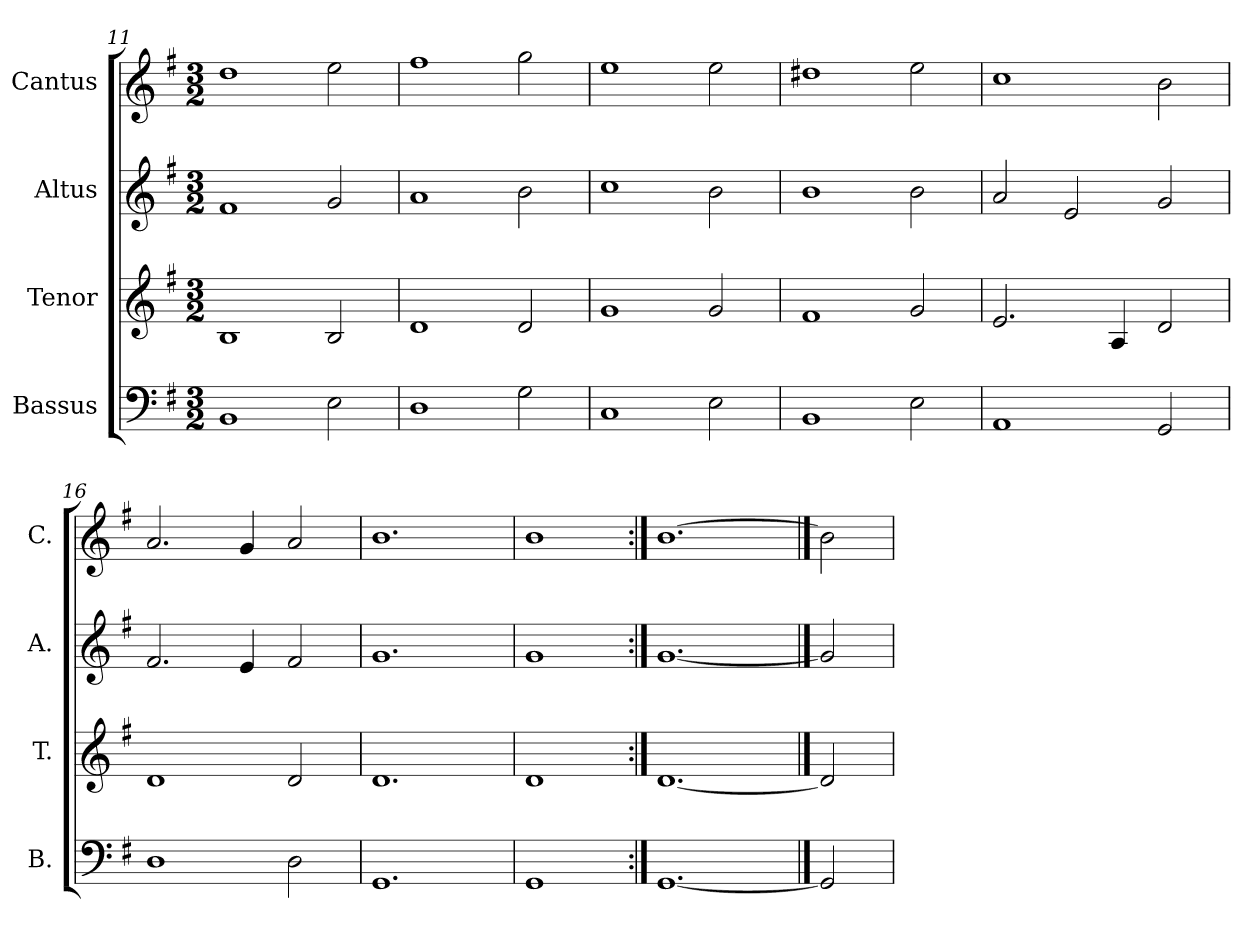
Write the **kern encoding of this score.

**kern	**kern	**kern	**kern
*part4	*part3	*part2	*part1
*staff4	*staff3	*staff2	*staff1
*I"Bassus	*I"Tenor	*I"Altus	*I"Cantus
*I'B.	*I'T.	*I'A.	*I'C.
*clefF4	*clefG2	*clefG2	*clefG2
*k[f#]	*k[f#]	*k[f#]	*k[f#]
*G:	*G:	*G:	*G:
*M3/2	*M3/2	*M3/2	*M3/2
=11	=11	=11	=11
1BB	1B	1f#	1dd
2E\	2B/	2g/	2ee\
=12	=12	=12	=12
1D	1d	1a	1ff#
2G\	2d/	2b\	2gg\
=13	=13	=13	=13
1C	1g	1cc	1ee
2E\	2g/	2b\	2ee\
=14	=14	=14	=14
1BB	1f#	1b	1dd#X
2E\	2g/	2b\	2ee\
=15	=15	=15	=15
1AA	2.e/	2a/	1cc
.	.	2e/	.
.	4A/	.	.
2GG/	2d/	2g/	2b\
=16	=16	=16	=16
1D	1d	2.f#/	2.a/
.	.	4e/	4g/
2D\	2d/	2f#/	2a/
=17	=17	=17	=17
1.GG	1.d	1.g	1.b
=18	=18	=18	=18
1GG	1d	1g	1b
=19:|!	=19:|!	=19:|!	=19:|!
[1.GG	[1.d	[1.g	[1.b
==20	==20	==20	==20
2GG]	2d]	2g]	2b]
=	=	=	=
*-	*-	*-	*-
